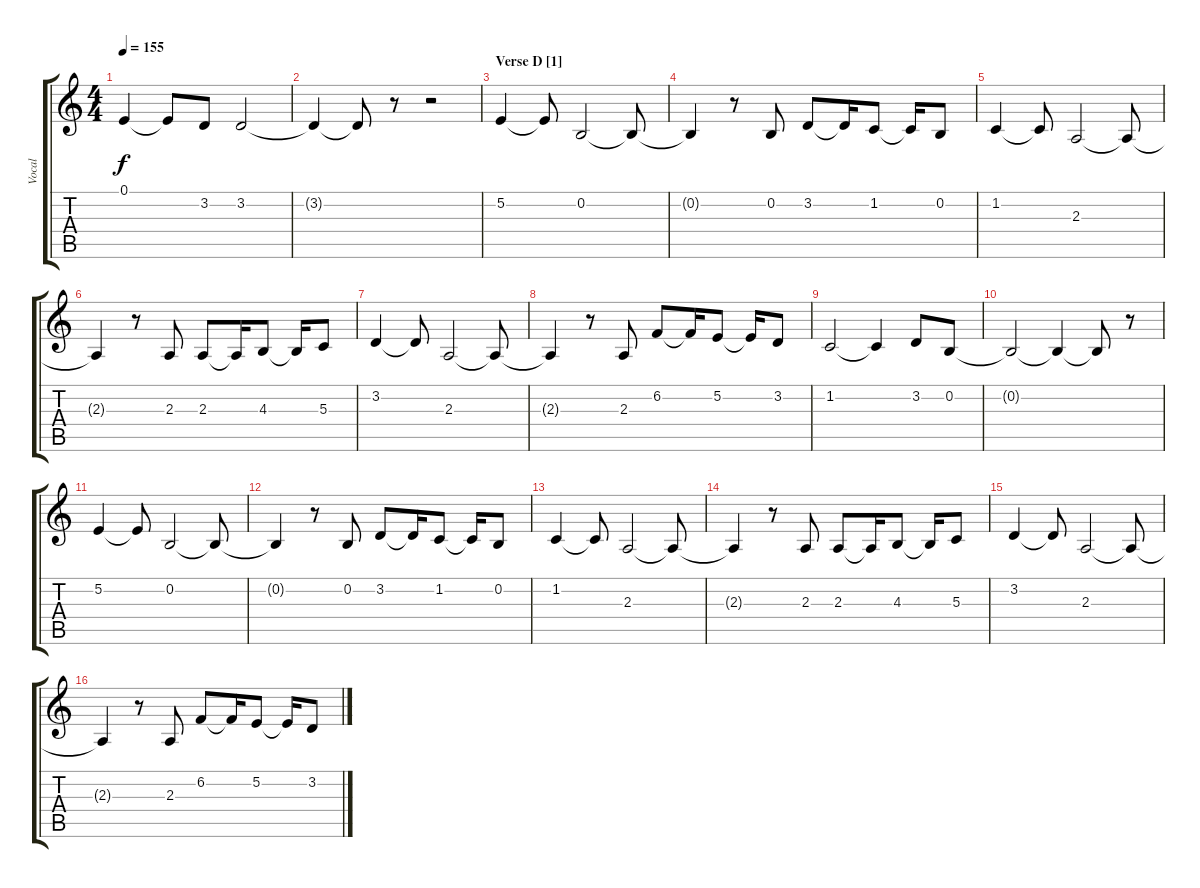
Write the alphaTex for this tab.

\track ("Vocal" "Vocal") {instrument trumpet}
\staff {score tabs}
\tuning (E4 B3 G3 D3 A2 E2) {hide}
\ts (4 4)
\tempo 155
\clef g2
\ks c
0.1.4{dy f} 0.1{t}.8 3.2.8 3.2.2 |
3.2{t}.4 3.2{t}.8 r.8 r.2 |
\section ("" "Verse D [1]")
5.2.4 5.2{t}.8 0.2.2 0.2{t}.8 |
0.2{t}.4 r.8 0.2.8 3.2.8 3.2{t}.16 1.2.8 1.2{t}.16 0.2.8 |
1.2.4 1.2{t}.8 2.3.2 2.3{t}.8 |
2.3{t}.4 r.8 2.3.8 2.3.8 2.3{t}.16 4.3.8 4.3{t}.16 5.3.8 |
3.2.4 3.2{t}.8 2.3.2 2.3{t}.8 |
2.3{t}.4 r.8 2.3.8 6.2.8 6.2{t}.16 5.2.8 5.2{t}.16 3.2.8 |
1.2.2 1.2{t}.4 3.2.8 0.2.8 |
0.2{t}.2 0.2{t}.4 0.2{t}.8 r.8 |
5.2.4 5.2{t}.8 0.2.2 0.2{t}.8 |
0.2{t}.4 r.8 0.2.8 3.2.8 3.2{t}.16 1.2.8 1.2{t}.16 0.2.8 |
1.2.4 1.2{t}.8 2.3.2 2.3{t}.8 |
2.3{t}.4 r.8 2.3.8 2.3.8 2.3{t}.16 4.3.8 4.3{t}.16 5.3.8 |
3.2.4 3.2{t}.8 2.3.2 2.3{t}.8 |
2.3{t}.4 r.8 2.3.8 6.2.8 6.2{t}.16 5.2.8 5.2{t}.16 3.2.8
